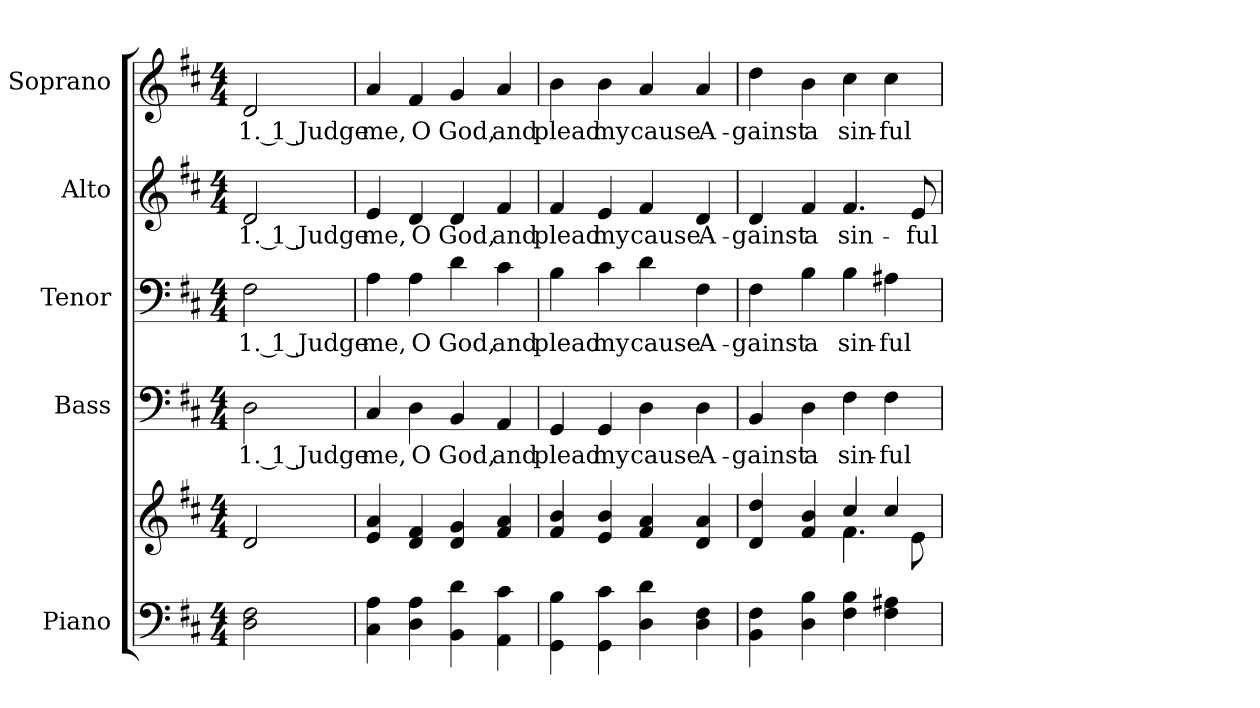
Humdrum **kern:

**kern	**kern	**kern	**text	**kern	**text	**kern	**text	**kern	**text
*part5	*part5	*part4	*part4	*part3	*part3	*part2	*part2	*part1	*part1
*staff6	*staff5	*staff4	*staff4	*staff3	*staff3	*staff2	*staff2	*staff1	*staff1
*I"Piano	*	*I"Bass	*	*I"Tenor	*	*I"Alto	*	*I"Soprano	*
*I'Pno.	*	*I'B.	*	*I'T.	*	*I'A.	*	*I'S.	*
!!LO:PB:g=z
*clefF4	*clefG2	*clefF4	*	*clefF4	*	*clefG2	*	*clefG2	*
*k[f#c#]	*k[f#c#]	*k[f#c#]	*	*k[f#c#]	*	*k[f#c#]	*	*k[f#c#]	*
*D:	*D:	*D:	*	*D:	*	*D:	*	*D:	*
*M4/4	*M4/4	*M4/4	*	*M4/4	*	*M4/4	*	*M4/4	*
*MM130	*MM130	*MM130	*	*MM130	*	*MM130	*	*MM130	*
=1	=1	=1	=1	=1	=1	=1	=1	=1	=1
!	!	!	!LO:LY:b:color=#000000	!	!	!	!	!	!
!	!	!	!	!	!LO:LY:b:color=#000000	!	!	!	!
!	!	!	!	!	!	!	!LO:LY:b:color=#000000	!	!
!	!	!	!	!	!	!	!	!	!LO:LY:b:color=#000000
2Di\ 2F#i	2di/	2Di\	1. 1 Judge	2F#i\	1. 1 Judge	2di/	1. 1 Judge	2di/	1. 1 Judge
=2	=2	=2	=2	=2	=2	=2	=2	=2	=2
!	!	!	!LO:LY:b:color=#000000	!	!	!	!	!	!
!	!	!	!	!	!LO:LY:b:color=#000000	!	!	!	!
!	!	!	!	!	!	!	!LO:LY:b:color=#000000	!	!
!	!	!	!	!	!	!	!	!	!LO:LY:b:color=#000000
4C#i\ 4Ai	4ei/ 4ai	4C#i/	me,	4Ai\	me,	4ei/	me,	4ai/	me,
!	!	!	!LO:LY:b:color=#000000	!	!	!	!	!	!
!	!	!	!	!	!LO:LY:b:color=#000000	!	!	!	!
!	!	!	!	!	!	!	!LO:LY:b:color=#000000	!	!
!	!	!	!	!	!	!	!	!	!LO:LY:b:color=#000000
4Di\ 4Ai	4di/ 4f#i	4Di\	O	4Ai\	O	4di/	O	4f#i/	O
!	!	!	!LO:LY:b:color=#000000	!	!	!	!	!	!
!	!	!	!	!	!LO:LY:b:color=#000000	!	!	!	!
!	!	!	!	!	!	!	!LO:LY:b:color=#000000	!	!
!	!	!	!	!	!	!	!	!	!LO:LY:b:color=#000000
4BBi\ 4di	4di/ 4gi	4BBi/	God,	4di\	God,	4di/	God,	4gi/	God,
!	!	!	!LO:LY:b:color=#000000	!	!	!	!	!	!
!	!	!	!	!	!LO:LY:b:color=#000000	!	!	!	!
!	!	!	!	!	!	!	!LO:LY:b:color=#000000	!	!
!	!	!	!	!	!	!	!	!	!LO:LY:b:color=#000000
4AAi\ 4c#i	4f#i/ 4ai	4AAi/	and	4c#i\	and	4f#i/	and	4ai/	and
!!LO:PB:g=z
=3	=3	=3	=3	=3	=3	=3	=3	=3	=3
!	!	!	!LO:LY:b:color=#000000	!	!	!	!	!	!
!	!	!	!	!	!LO:LY:b:color=#000000	!	!	!	!
!	!	!	!	!	!	!	!LO:LY:b:color=#000000	!	!
!	!	!	!	!	!	!	!	!	!LO:LY:b:color=#000000
4GGi\ 4Bi	4f#i/ 4bi	4GGi/	plead	4Bi\	plead	4f#i/	plead	4bi\	plead
!	!	!	!LO:LY:b:color=#000000	!	!	!	!	!	!
!	!	!	!	!	!LO:LY:b:color=#000000	!	!	!	!
!	!	!	!	!	!	!	!LO:LY:b:color=#000000	!	!
!	!	!	!	!	!	!	!	!	!LO:LY:b:color=#000000
4GGi\ 4c#i	4ei/ 4bi	4GGi/	my	4c#i\	my	4ei/	my	4bi\	my
!	!	!	!LO:LY:b:color=#000000	!	!	!	!	!	!
!	!	!	!	!	!LO:LY:b:color=#000000	!	!	!	!
!	!	!	!	!	!	!	!LO:LY:b:color=#000000	!	!
!	!	!	!	!	!	!	!	!	!LO:LY:b:color=#000000
4Di\ 4di	4f#i/ 4ai	4Di\	cause	4di\	cause	4f#i/	cause	4ai/	cause
!	!	!	!LO:LY:b:color=#000000	!	!	!	!	!	!
!	!	!	!	!	!LO:LY:b:color=#000000	!	!	!	!
!	!	!	!	!	!	!	!LO:LY:b:color=#000000	!	!
!	!	!	!	!	!	!	!	!	!LO:LY:b:color=#000000
4Di\ 4F#i	4di/ 4ai	4Di\	A-	4F#i\	A-	4di/	A-	4ai/	A-
=4	=4	=4	=4	=4	=4	=4	=4	=4	=4
*	*^	*	*	*	*	*	*	*	*
!	!	!	!	!LO:LY:b:color=#000000	!	!	!	!	!	!
!	!	!	!	!	!	!LO:LY:b:color=#000000	!	!	!	!
!	!	!	!	!	!	!	!	!LO:LY:b:color=#000000	!	!
!	!	!	!	!	!	!	!	!	!	!LO:LY:b:color=#000000
4BBi\ 4F#i	4di/ 4ddi	2ryy	4BBi/	-gainst	4F#i\	-gainst	4di/	-gainst	4ddi\	-gainst
!	!	!	!	!LO:LY:b:color=#000000	!	!	!	!	!	!
!	!	!	!	!	!	!LO:LY:b:color=#000000	!	!	!	!
!	!	!	!	!	!	!	!	!LO:LY:b:color=#000000	!	!
!	!	!	!	!	!	!	!	!	!	!LO:LY:b:color=#000000
4Di\ 4Bi	4f#i/ 4bi	.	4Di\	a	4Bi\	a	4f#i/	a	4bi\	a
!	!	!	!	!LO:LY:b:color=#000000	!	!	!	!	!	!
!	!	!	!	!	!	!LO:LY:b:color=#000000	!	!	!	!
!	!	!	!	!	!	!	!	!LO:LY:b:color=#000000	!	!
!	!	!	!	!	!	!	!	!	!	!LO:LY:b:color=#000000
4F#i\ 4Bi	4cc#i/	4.f#i\	4F#i\	sin-	4Bi\	sin-	4.f#i/	sin-	4cc#i\	sin-
!	!	!	!	!LO:LY:b:color=#000000	!	!	!	!	!	!
!	!	!	!	!	!	!LO:LY:b:color=#000000	!	!	!	!
!	!	!	!	!	!	!	!	!	!	!LO:LY:b:color=#000000
4F#i\ 4A#Xi	4cc#i/	.	4F#i\	-ful	4A#Xi\	-ful	.	.	4cc#i\	-ful
!	!	!	!	!	!	!	!	!LO:LY:b:color=#000000	!	!
.	.	8ei\	.	.	.	.	8ei/	-ful	.	.
*	*v	*v	*	*	*	*	*	*	*	*
=	=	=	=	=	=	=	=	=	=
*-	*-	*-	*-	*-	*-	*-	*-	*-	*-
